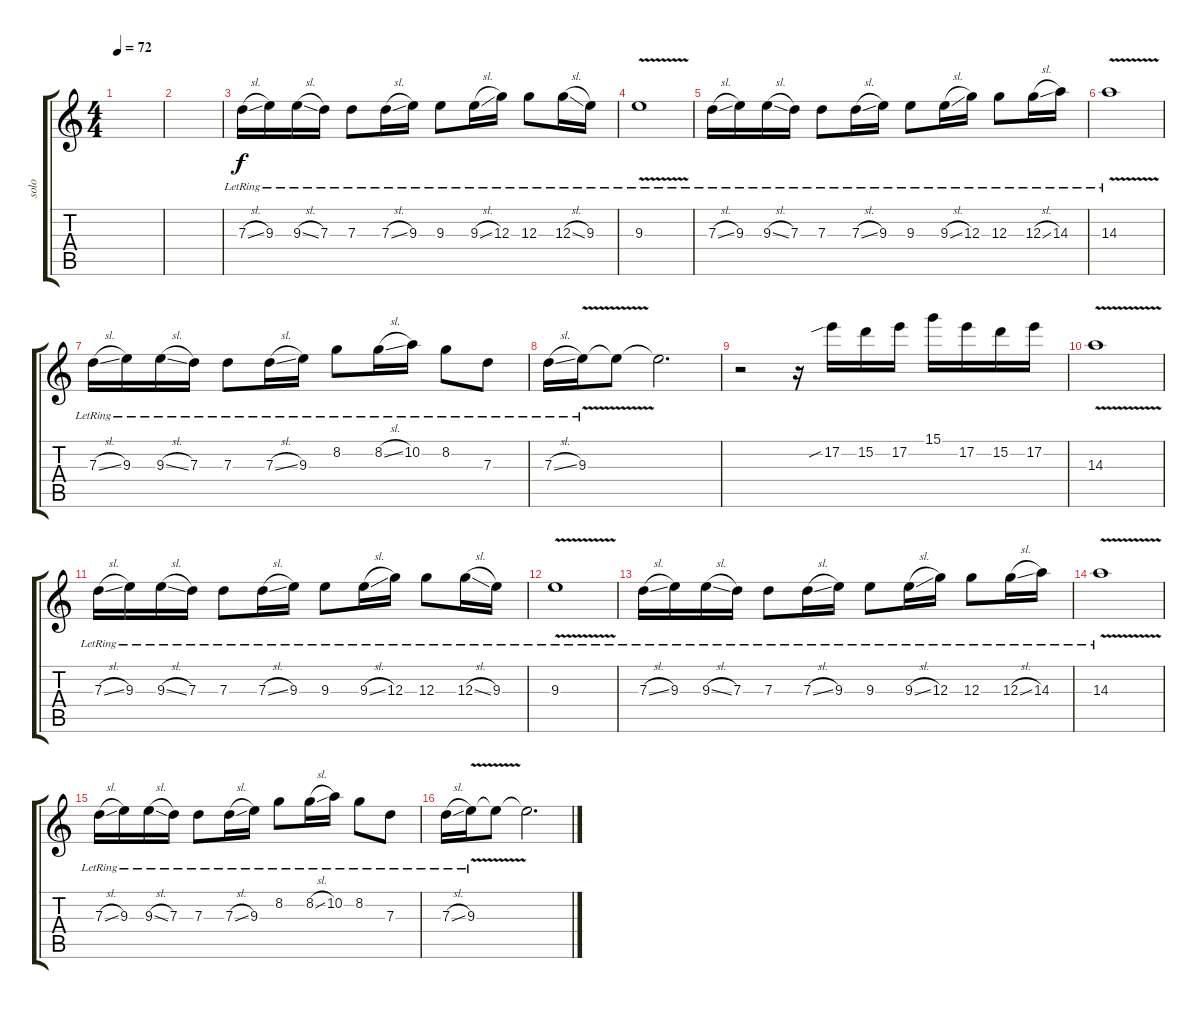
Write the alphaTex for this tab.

\track ("solo" "solo") {instrument distortionguitar}
\staff {score tabs}
\tuning (E4 B3 G3 D3 A2 E2) {hide}
\ts (4 4)
\tempo 72
\clef g2
\ks c
|
|
7.3{sl lr}.16 9.3{lr}.16 9.3{sl lr}.16 7.3{lr}.16 7.3{lr}.8 7.3{sl lr}.16 9.3{lr}.16 9.3{lr}.8 9.3{sl lr}.16 12.3{lr}.16 12.3{lr}.8 12.3{sl lr}.16 9.3{lr}.16 |
9.3{v lr}.1 |
7.3{sl lr}.16 9.3{lr}.16 9.3{sl lr}.16 7.3{lr}.16 7.3{lr}.8 7.3{sl lr}.16 9.3{lr}.16 9.3{lr}.8 9.3{sl lr}.16 12.3{lr}.16 12.3{lr}.8 12.3{sl lr}.16 14.3{lr}.16 |
14.3{v lr}.1 |
7.3{sl lr}.16 9.3{lr}.16 9.3{sl lr}.16 7.3{lr}.16 7.3{lr}.8 7.3{sl lr}.16 9.3{lr}.16 8.2{lr}.8 8.2{sl lr}.16 10.2{lr}.16 8.2{lr}.8 7.3{lr}.8 |
7.3{sl lr}.16 9.3{v lr}.16 9.3{t}.8 9.3{t}.2{d} |
r.2 r.16 17.2{sib}.16 15.2.16 17.2.16 15.1.16 17.2.16 15.2.16 17.2.16 |
14.3{v}.1 |
7.3{sl lr}.16 9.3{lr}.16 9.3{sl lr}.16 7.3{lr}.16 7.3{lr}.8 7.3{sl lr}.16 9.3{lr}.16 9.3{lr}.8 9.3{sl lr}.16 12.3{lr}.16 12.3{lr}.8 12.3{sl lr}.16 9.3{lr}.16 |
9.3{v lr}.1 |
7.3{sl lr}.16 9.3{lr}.16 9.3{sl lr}.16 7.3{lr}.16 7.3{lr}.8 7.3{sl lr}.16 9.3{lr}.16 9.3{lr}.8 9.3{sl lr}.16 12.3{lr}.16 12.3{lr}.8 12.3{sl lr}.16 14.3{lr}.16 |
14.3{v lr}.1 |
7.3{sl lr}.16 9.3{lr}.16 9.3{sl lr}.16 7.3{lr}.16 7.3{lr}.8 7.3{sl lr}.16 9.3{lr}.16 8.2{lr}.8 8.2{sl lr}.16 10.2{lr}.16 8.2{lr}.8 7.3{lr}.8 |
7.3{sl lr}.16 9.3{v lr}.16 9.3{t}.8 9.3{t}.2{d}
